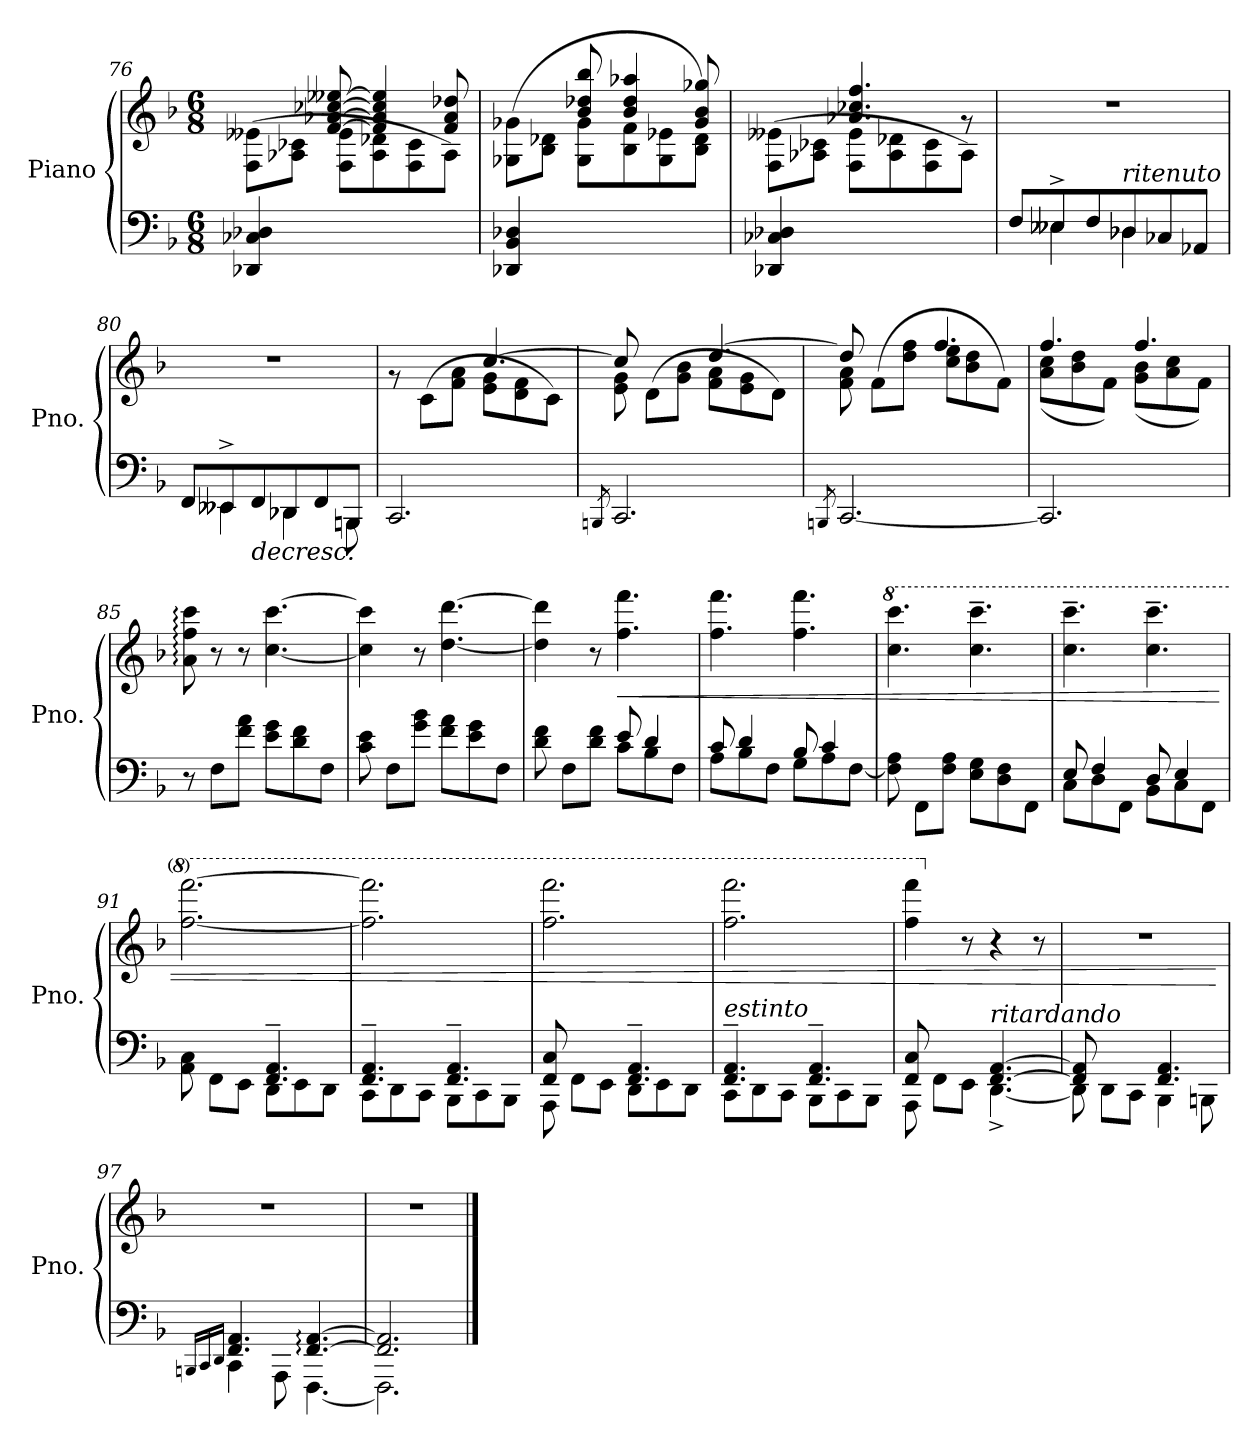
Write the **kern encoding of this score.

**kern	**kern	**dynam
*part1	*part1	*part1
*staff2	*staff1	*staff1/2
*I"Piano	*	*
*I'Pno.	*	*
*clefF4	*clefG2	*
*k[b-]	*k[b-]	*
*M6/8	*M6/8	*
=76	=76	=76
*	*^	*
4DD-X/ 4C-X/ 4D-X/	4ryy	(<8F\ 8e--X\L	.
.	.	8A-X\ 8c-X\J	.
2ryy	[8f/ [8a-X/ [8cc-X/ [8ee--X/	8F\ 8e--\L	.
.	4f/] 4a-/] 4cc-/] 4ee--/]	8A-\ 8d-X\	.
.	.	8F\ 8c-\	.
.	8f/ 8a-/ 8dd-X/	8A-\J)	.
=77	=77	=77	=77
4DD-X/ 4BB-/ 4D-X/	4ryy	(<8G-X\ 8g-X\L	.
.	.	8B-\ 8d-X\J	.
2ryy	8b-/ 8dd-X/ 8bb-/	8G-\ 8g-\L	.
.	4b-/ 4dd-/ 4aa-X/	8B-\ 8f\	.
.	.	8G-\ 8e-X\	.
.	8g-/ 8b-/ 8gg-X/	8B-\ 8d-\J)	.
!!LO:LB:g=z	!!
=78	=78	=78	=78
4DD-X/ 4C-X/ 4D-X/	4ryy	(<8F\ 8e--X\L	.
.	.	8A-X\ 8c-X\J	.
2ryy	4.a-X/ 4.cc-X/ 4.ff/	8F\ 8e--\L	.
.	.	8A-\ 8d-X\	.
.	.	8F\ 8c-\	.
.	8rg	8A-\J)	.
*	*v	*v	*
=79	=79	=79
*^	*	*
8F/L	8ryy	2.r	.
8E--X^/	4E--\	.	.
8F/	.	.	.
!LO:TX:a:i:t=ritenuto	!	!	!
8D-X/	4D-\	.	.
8C-X/	.	.	.
8AA-X/J	8ryy	.	.
=80	=80	=80	=80
8FF/L	8ryy	2.r	.
8EE--X^/	4EE--\	.	.
!	!	!	!LO:HP:b=2
8FF/	.	.	>
8DD-X/	4DD-\	.	.
8FF/	.	.	.
8BBBn/J	8BBB\	.	.
=81	=81	=81	=81
*	*	*^	*
!LO:TX:a:i:t=dolce, pastorale	!	!	!	!
*v	*v	*	*	*
2.CC/	4.ryy	8rg	.
.	.	(<8c\L	.
.	.	8f\ 8a\J	.
.	[4.cc/	8e\ 8g\L	.
.	.	8d\ 8f\	.
.	.	8c\J)	.
=82	=82	=82	=82
8qBBBn/	.	.	.
2.CC/	8cc/]	8e\ 8g\	.
.	4ryy	(<8d\L	.
.	.	8g\ 8b-\J	.
.	[4.dd/	8f\ 8a\L	.
.	.	8e\ 8g\	.
.	.	8d\J)	.
!!LO:LB:g=z	!!
=83	=83	=83	=83
8qBBBn/	.	.	.
[2.CC/	8dd/]	8f\ 8a\	.
.	4ryy	(<8f\L	.
.	.	8dd\ 8ff\J	.
.	4.ff/	8cc\ 8ee\L	.
.	.	8b-\ 8dd\	.
.	.	8f\J)	.
=84	=84	=84	=84
2.CC/]	4.ff/	(<8a\ 8cc\L	.
.	.	8b-\ 8dd\	.
.	.	8f\J)	.
.	4.ff/	(<8g\ 8b-\L	.
.	.	8a\ 8cc\	.
.	.	8f\J)	.
*	*v	*v	*
=85	=85	=85
8r	8a\: 8ff\: 8ccc\:	.
8F\L	8r	.
8f\ 8a\J	8r	.
8e\ 8g\L	[4.cc\ [4.ccc\	.
8d\ 8f\	.	.
8F\J	.	.
=86	=86	=86
8c\ 8e\	4cc\] 4ccc\]	.
8F\L	.	.
8g\ 8b-\J	8r	.
8f\ 8a\L	[4.dd\ [4.ddd\	.
8e\ 8g\	.	.
8F\J	.	.
=87	=87	=87
*^	*	*
8d\ 8f\	4.ryy	4dd\] 4ddd\]	.
8F\L	.	.	.
8d\ 8f\J	.	8r	.
!	!	!	!LO:HP:b
8e/	8c\L	4.ff\ 4.fff\	<
4d/	8B-\	.	.
.	8F\J	.	.
!!LO:LB:g=z
=88	=88	=88	=88
8c/	8A\L	4.ff\ 4.fff\	.
4d/	8B-\	.	.
.	8F\J	.	.
8B-/	8G\L	4.ff\ 4.fff\	]
4c/	8A\	.	.
.	[8F\J	.	.
*v	*v	*	*
=89	=89	=89
*	*8va	*
*^	*	*
!LO:TX:a:i:t=sempre più dolce e rallentando	!	!	!
*v	*v	*	*
8F\] 8A\	4.ccc\ 4.cccc\	.
8FF\L	.	.
8F\ 8A\J	.	.
8E\ 8G\L	4.ccc\~ 4.cccc\~	.
8D\ 8F\	.	.
8FF\J	.	.
=90	=90	=90
*^	*	*
8E/	8C\L	4.ccc\~ 4.cccc\~	.
4F/	8D\	.	.
.	8FF\J	.	.
8D/	8BB-\L	4.ccc\~ 4.cccc\~	.
4E/	8C\	.	.
.	8FF\J	.	.
=91	=91	=91	=91
4.ryy	8AA\ 8C\	[2.fff\ [2.ffff\	.
.	8FF\L	.	.
.	8EE\J	.	.
4.FF/~ 4.AA/~	8DD\L	.	.
.	8EE\	.	.
.	8DD\J	.	.
=92	=92	=92	=92
4.FF/~ 4.AA/~	8CC\L	2.fff\] 2.ffff\]	.
.	8DD\	.	.
.	8CC\J	.	.
4.FF/~ 4.AA/~	8BBB-\L	.	.
.	8CC\	.	.
.	8BBB-\J	.	.
!!LO:LB:g=z
=93	=93	=93	=93
8FF/ 8C/	8AAA\	2.fff\ 2.ffff\	.
4ryy	8FF\L	.	.
.	8EE\J	.	.
4.FF/~ 4.AA/~	8DD\L	.	.
.	8EE\	.	.
.	8DD\J	.	.
=94	=94	=94	=94
!LO:TX:a:i:t=estinto	!	!	!
4.FF/~ 4.AA/~	8CC\L	2.fff\ 2.ffff\	.
.	8DD\	.	.
.	8CC\J	.	.
4.FF/~ 4.AA/~	8BBB-\L	.	.
.	8CC\	.	.
.	8BBB-\J	.	.
=95	=95	=95	=95
8FF/ 8C/	8AAA\	4fff\ 4ffff\	.
4ryy	8FF\L	.	.
*	*	*X8va	*
.	8EE\J	8r	.
!LO:TX:a:i:t=ritardando	!	!	!
[4.FF/ [4.AA/	[4.DD^\	4r	.
.	.	8r	.
=96	=96	=96	=96
8FF/] 8AA/]	8DD\]	2.r	.
4ryy	8DD\L	.	.
.	8CC\J	.	.
4.FF/ 4.AA/	4BBB-\	.	.
.	8BBBn\	.	.
*v	*v	*	*
.	.	[
=97	=97	=97
16qBBBn/LL	.	.
16qCC/	.	.
16qDD/JJ	.	.
*^	*	*
4.FF/ 4.AA/	4CC\	2.r	.
.	8AAA\	.	.
[4.FF/: [4.AA/:	[4.FFF\	.	.
=98	=98	=98	=98
2.FF/] 2.AA/]	2.FFF\]	2.r	.
*v	*v	*	*
==	==	==
*-	*-	*-
